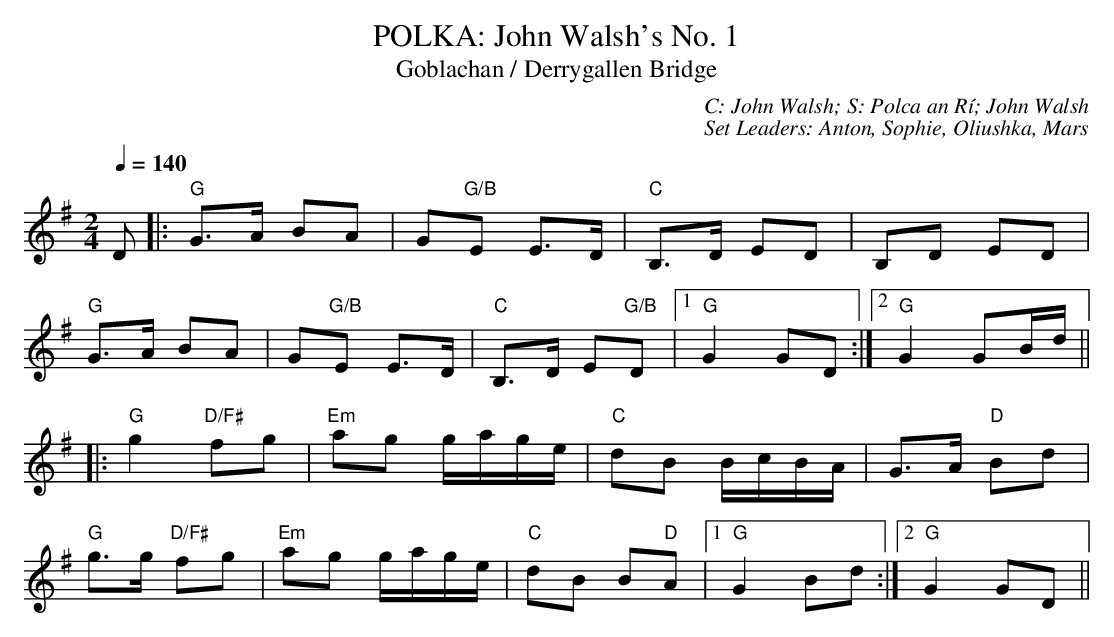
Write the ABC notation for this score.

X:1
T: POLKA: John Walsh's No. 1
T: Goblachan / Derrygallen Bridge
C: C: John Walsh; S: Polca an Rí; John Walsh
C: Set Leaders: Anton, Sophie, Oliushka, Mars
M: 2/4
L: 1/8
Q: 1/4=140
K: Gmaj
D|:"G"G>A BA|G"G/B"E E>D|"C"B,>D ED|B,D ED|
"G"G>A BA|G"G/B"E E>D|"C"B,>D E"G/B"D|1 "G"G2 GD:|2 "G"G2 GB/d/||
|:"G"g2 "D/F#"fg|"Em"ag g/a/g/e/|"C"dB B/c/B/A/|G>A "D"Bd|
"G"g>g "D/F#"fg|"Em"ag g/a/g/e/|"C"dB B"D"A|1 "G"G2 Bd:|2 "G"G2 GD||
